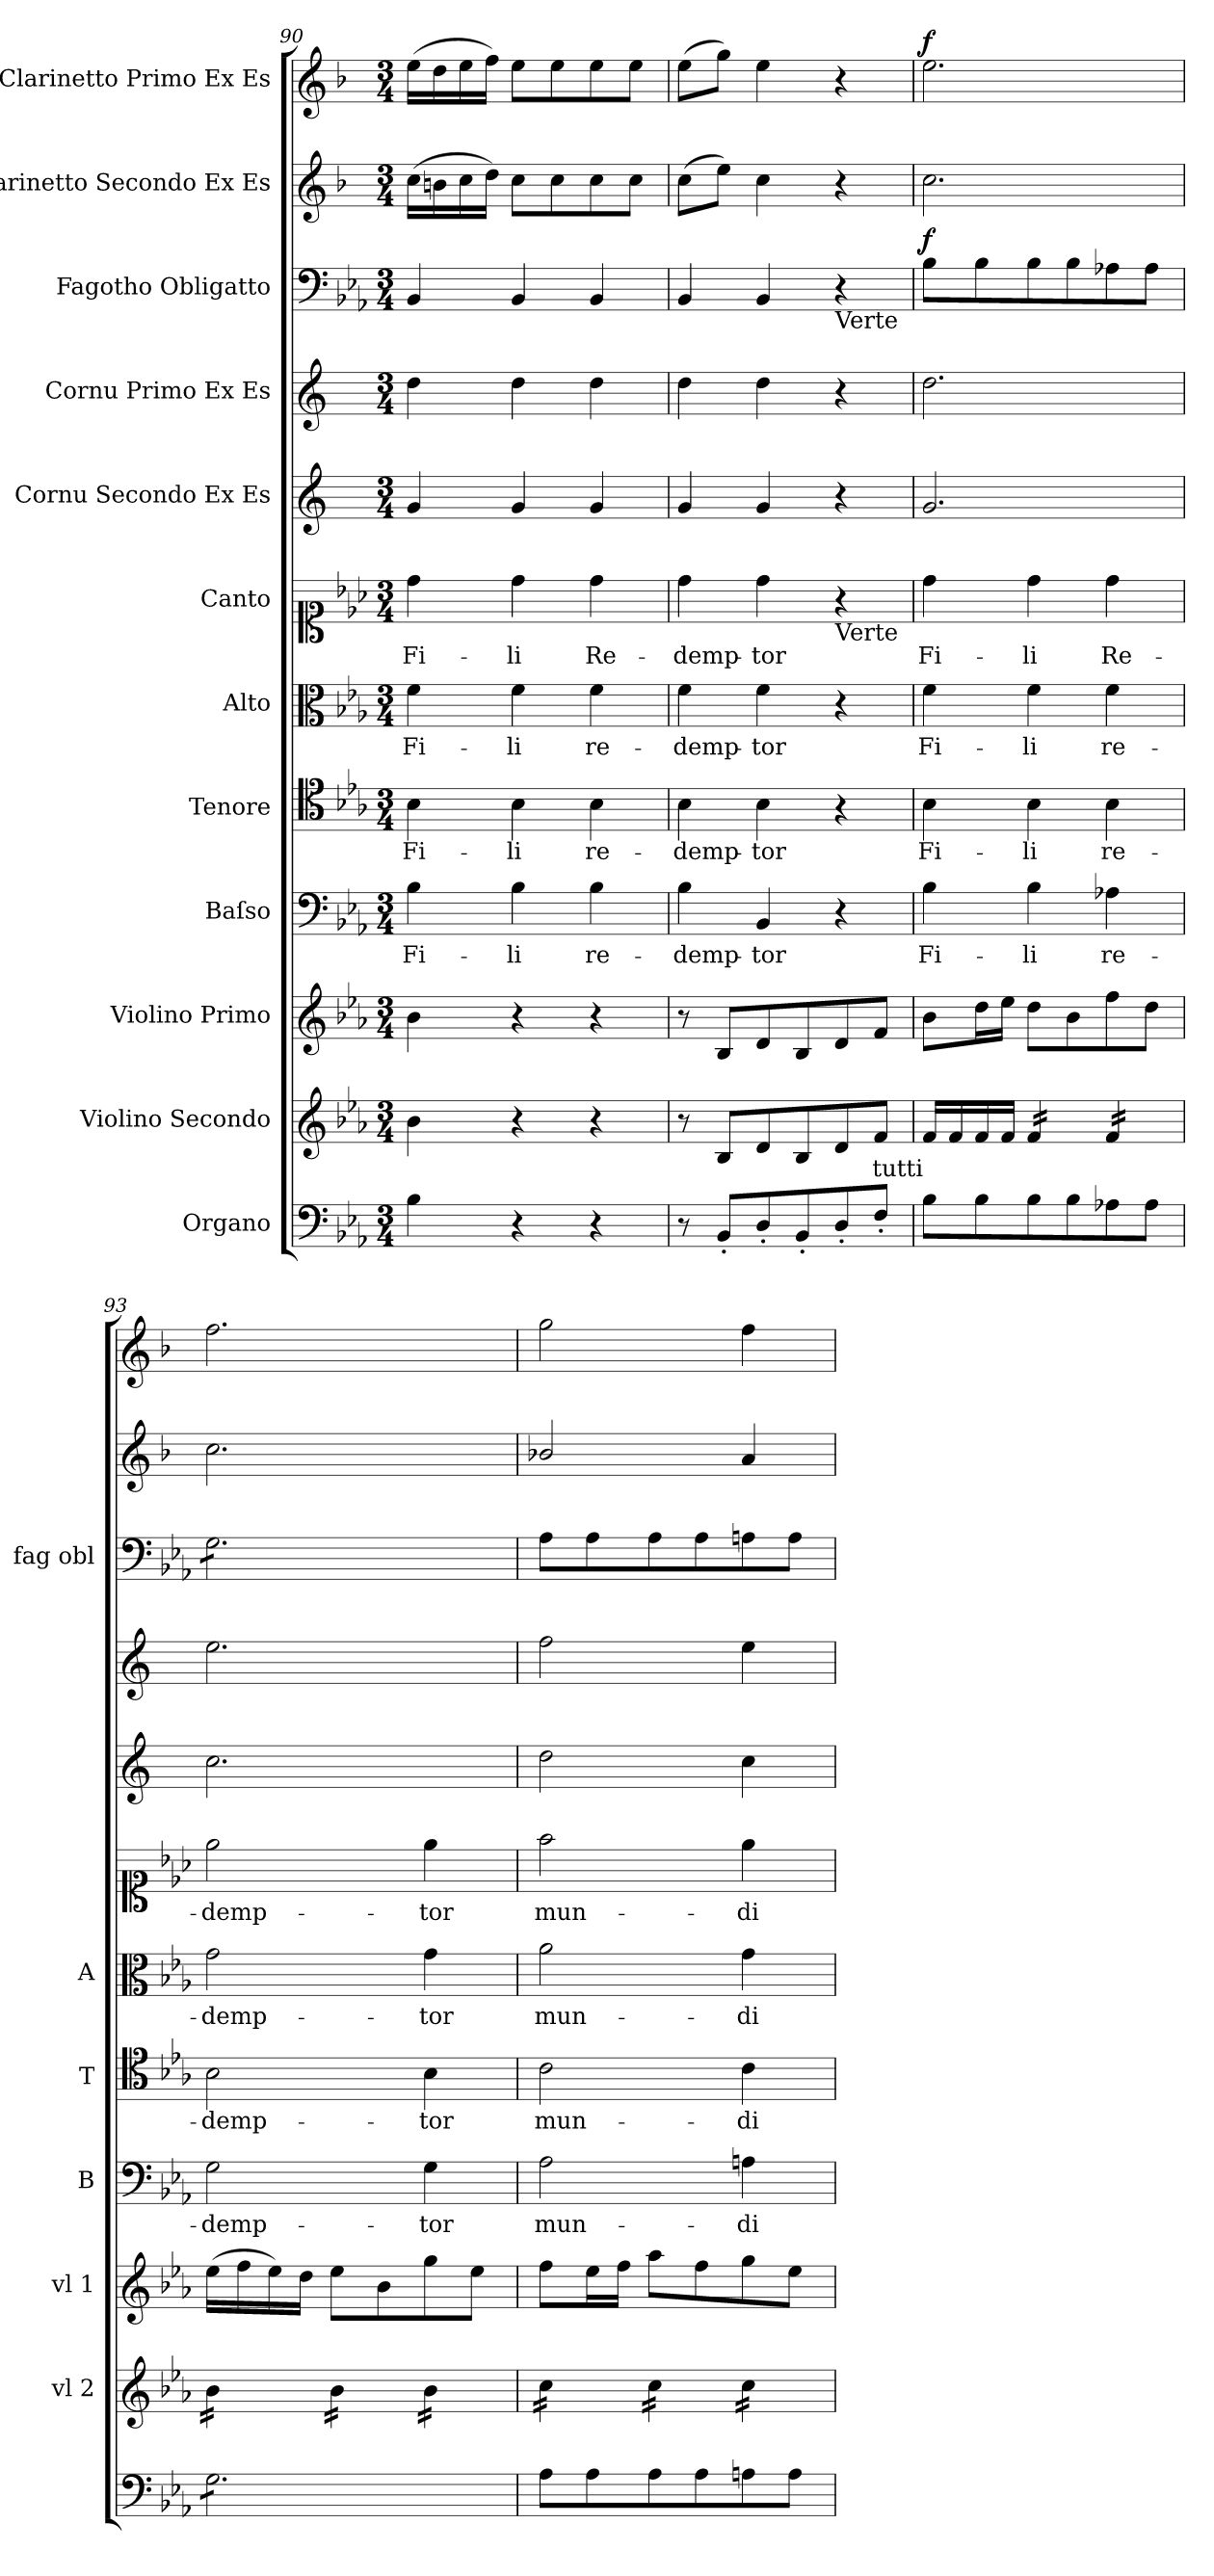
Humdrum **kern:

**kern	**kern	**kern	**kern	**text	**kern	**text	**kern	**text	**kern	**text	**kern	**dynam	**kern	**dynam	**kern	**dynam	**kern	**dynam	**kern	**dynam
*part12	*part11	*part10	*part9	*part9	*part8	*part8	*part7	*part7	*part6	*part6	*part5	*part5	*part4	*part4	*part3	*part3	*part2	*part2	*part1	*part1
*staff12	*staff11	*staff10	*staff9	*staff9	*staff8	*staff8	*staff7	*staff7	*staff6	*staff6	*staff5	*staff5	*staff4	*staff4	*staff3	*staff3	*staff2	*staff2	*staff1	*staff1
*I"Organo	*I"Violino Secondo	*I"Violino Primo	*I"Baſso	*	*I"Tenore	*	*I"Alto	*	*I"Canto	*	*I"Cornu Secondo Ex Es	*	*I"Cornu Primo Ex Es	*	*I"Fagotho Obligatto	*	*I"Clarinetto Secondo Ex Es	*	*I"Clarinetto Primo Ex Es	*
*	*I'vl 2	*I'vl 1	*I'B	*	*I'T	*	*I'A	*	*	*	*	*	*	*	*I'fag obl	*	*	*	*	*
*clefF4	*clefG2	*clefG2	*clefF4	*	*clefC4	*	*clefC3	*	*clefC1	*	*clefG2	*	*clefG2	*	*clefF4	*	*clefG2	*	*clefG2	*
*	*	*	*	*	*	*	*	*	*	*	*ITrd-2c-3	*	*ITrd-2c-3	*	*	*	*ITrd1c2	*	*ITrd1c2	*
*k[b-e-a-]	*k[b-e-a-]	*k[b-e-a-]	*k[b-e-a-]	*	*k[b-e-a-]	*	*k[b-e-a-]	*	*k[b-e-a-]	*	*k[b-e-a-]	*	*k[b-e-a-]	*	*k[b-e-a-]	*	*k[b-e-a-]	*	*k[b-e-a-]	*
*M3/4	*M3/4	*M3/4	*M3/4	*	*M3/4	*	*M3/4	*	*M3/4	*	*M3/4	*	*M3/4	*	*M3/4	*	*M3/4	*	*M3/4	*
=90	=90	=90	=90	=90	=90	=90	=90	=90	=90	=90	=90	=90	=90	=90	=90	=90	=90	=90	=90	=90
!	!	!	!	!LO:LY:i	!	!	!	!LO:LY:i	!	!LO:LY:i	!	!	!	!	!	!	!	!	!	!
4B-\	4b-\	4b-\	4B-\	Fi-	4B-\	Fi-	4f\	Fi-	4dd\	Fi-	4b-/	.	4ff\	.	4BB-/	.	(16b-\LL	.	(16dd\LL	.
.	.	.	.	.	.	.	.	.	.	.	.	.	.	.	.	.	16an\	.	16cc\	.
.	.	.	.	.	.	.	.	.	.	.	.	.	.	.	.	.	16b-\	.	16dd\	.
.	.	.	.	.	.	.	.	.	.	.	.	.	.	.	.	.	16cc\JJ)	.	16ee-\JJ)	.
!	!	!	!	!LO:LY:i	!	!	!	!LO:LY:i	!	!LO:LY:i	!	!	!	!	!	!	!	!	!	!
4r	4r	4r	4B-\	-li	4B-\	-li	4f\	-li	4dd\	-li	4b-/	.	4ff\	.	4BB-/	.	8b-\L	.	8dd\L	.
.	.	.	.	.	.	.	.	.	.	.	.	.	.	.	.	.	8b-\	.	8dd\	.
!	!	!	!	!LO:LY:i	!	!	!	!LO:LY:i	!	!LO:LY:i	!	!	!	!	!	!	!	!	!	!
4r	4r	4r	4B-\	re-	4B-\	re-	4f\	re-	4dd\	Re-	4b-/	.	4ff\	.	4BB-/	.	8b-\	.	8dd\	.
.	.	.	.	.	.	.	.	.	.	.	.	.	.	.	.	.	8b-\J	.	8dd\J	.
=91	=91	=91	=91	=91	=91	=91	=91	=91	=91	=91	=91	=91	=91	=91	=91	=91	=91	=91	=91	=91
!	!	!	!	!LO:LY:i	!	!	!	!LO:LY:i	!	!LO:LY:i	!	!	!	!	!	!	!	!	!	!
8r	8r	8r	4B-\	-demp-	4B-\	-demp-	4f\	-demp-	4dd\	-demp-	4b-/	.	4ff\	.	4BB-/	.	(8b-\L	.	(8dd\L	.
8BB-'/L	8B-/L	8B-/L	.	.	.	.	.	.	.	.	.	.	.	.	.	.	8dd\J)	.	8ff\J)	.
!	!	!	!	!LO:LY:i	!	!	!	!LO:LY:i	!	!LO:LY:i	!	!	!	!	!	!	!	!	!	!
8D'/	8d/	8d/	4BB-/	-tor	4B-\	-tor	4f\	-tor	4dd\	-tor	4b-/	.	4ff\	.	4BB-/	.	4b-\	.	4dd\	.
8BB-'/	8B-/	8B-/	.	.	.	.	.	.	.	.	.	.	.	.	.	.	.	.	.	.
!	!	!	!	!	!	!	!	!	!	!	!	!	!	!	!LO:TX:b:t=Verte	!	!	!	!	!
!	!	!	!	!	!	!	!	!	!LO:TX:b:t=Verte	!	!	!	!	!	!	!	!	!	!	!
8D'/	8d/	8d/	4r	.	4r	.	4r	.	4r	.	4r	.	4r	.	4r	.	4r	.	4r	.
8F'/J	8f/J	8f/J	.	.	.	.	.	.	.	.	.	.	.	.	.	.	.	.	.	.
=92	=92	=92	=92	=92	=92	=92	=92	=92	=92	=92	=92	=92	=92	=92	=92	=92	=92	=92	=92	=92
!LO:TX:a:rj:t=tutti	!	!	!	!	!	!	!	!	!	!	!	!	!	!	!	!	!	!	!	!
!	!	!	!	!LO:LY:i	!	!LO:LY:i	!	!LO:LY:i	!	!	!	!LO:DY:a	!	!LO:DY:a	!	!LO:DY:a	!	!LO:DY:a	!	!LO:DY:a
8B-\L	16f/LL	8b-\L	4B-\	Fi-	4B-\	Fi-	4f\	Fi-	4dd\	Fi-	2.b-/	f&colon;	2.ff\	for	8B-\L	f	2.b-\	f&colon;	2.dd\	f
.	16f/	.	.	.	.	.	.	.	.	.	.	.	.	.	.	.	.	.	.	.
8B-\	16f/	16dd\L	.	.	.	.	.	.	.	.	.	.	.	.	8B-\	.	.	.	.	.
.	16f/JJ	16ee-\JJ	.	.	.	.	.	.	.	.	.	.	.	.	.	.	.	.	.	.
!	!	!	!	!LO:LY:i	!	!LO:LY:i	!	!LO:LY:i	!	!	!	!	!	!	!	!	!	!	!	!
*	*tremolo	*	*	*	*	*	*	*	*	*	*	*	*	*	*	*	*	*	*	*
8B-\	16f/LL	8dd\L	4B-\	-li	4B-\	-li	4f\	-li	4dd\	-li	.	.	.	.	8B-\	.	.	.	.	.
.	16f/	.	.	.	.	.	.	.	.	.	.	.	.	.	.	.	.	.	.	.
8B-\	16f/	8b-\	.	.	.	.	.	.	.	.	.	.	.	.	8B-\	.	.	.	.	.
.	16f/JJ	.	.	.	.	.	.	.	.	.	.	.	.	.	.	.	.	.	.	.
!	!	!	!	!LO:LY:i	!	!LO:LY:i	!	!LO:LY:i	!	!	!	!	!	!	!	!	!	!	!	!
8A-X\	16f/LL	8ff\	4A-X\	re-	4B-\	re-	4f\	re-	4dd\	Re-	.	.	.	.	8A-X\	.	.	.	.	.
.	16f/	.	.	.	.	.	.	.	.	.	.	.	.	.	.	.	.	.	.	.
8A-\J	16f/	8dd\J	.	.	.	.	.	.	.	.	.	.	.	.	8A-\J	.	.	.	.	.
.	16f/JJ	.	.	.	.	.	.	.	.	.	.	.	.	.	.	.	.	.	.	.
=93	=93	=93	=93	=93	=93	=93	=93	=93	=93	=93	=93	=93	=93	=93	=93	=93	=93	=93	=93	=93
!	!	!	!	!LO:LY:i	!	!LO:LY:i	!	!LO:LY:i	!	!	!	!	!	!	!	!	!	!	!	!
*tremolo	*	*	*	*	*	*	*	*	*	*	*	*	*	*	*	*	*	*	*	*
*	*	*	*	*	*	*	*	*	*	*	*	*	*	*	*tremolo	*	*	*	*	*
8G\L	16b-\LL	(16ee-\LL	2G\	-demp-	2B-\	-demp-	2g\	-demp-	2ee-\	-demp-	2.ee-\	.	2.gg\	.	8G\L	.	2.b-\	.	2.ee-\	.
.	16b-\	16ff\	.	.	.	.	.	.	.	.	.	.	.	.	.	.	.	.	.	.
8G\	16b-\	16ee-\)	.	.	.	.	.	.	.	.	.	.	.	.	8G\	.	.	.	.	.
.	16b-\JJ	16dd\JJ	.	.	.	.	.	.	.	.	.	.	.	.	.	.	.	.	.	.
8G\	16b-\LL	8ee-\L	.	.	.	.	.	.	.	.	.	.	.	.	8G\	.	.	.	.	.
.	16b-\	.	.	.	.	.	.	.	.	.	.	.	.	.	.	.	.	.	.	.
8G\	16b-\	8b-\	.	.	.	.	.	.	.	.	.	.	.	.	8G\	.	.	.	.	.
.	16b-\JJ	.	.	.	.	.	.	.	.	.	.	.	.	.	.	.	.	.	.	.
!	!	!	!	!LO:LY:i	!	!LO:LY:i	!	!LO:LY:i	!	!	!	!	!	!	!	!	!	!	!	!
8G\	16b-\LL	8gg\	4G\	-tor	4B-\	-tor	4g\	-tor	4ee-\	-tor	.	.	.	.	8G\	.	.	.	.	.
.	16b-\	.	.	.	.	.	.	.	.	.	.	.	.	.	.	.	.	.	.	.
8G\J	16b-\	8ee-\J	.	.	.	.	.	.	.	.	.	.	.	.	8G\J	.	.	.	.	.
*	*	*	*	*	*	*	*	*	*	*	*	*	*	*	*Xtremolo	*	*	*	*	*
*Xtremolo	*	*	*	*	*	*	*	*	*	*	*	*	*	*	*	*	*	*	*	*
.	16b-\JJ	.	.	.	.	.	.	.	.	.	.	.	.	.	.	.	.	.	.	.
=94	=94	=94	=94	=94	=94	=94	=94	=94	=94	=94	=94	=94	=94	=94	=94	=94	=94	=94	=94	=94
8A-\L	16cc\LL	8ff\L	2A-\	mun-	2c\	mun-	2a-\	mun-	2ff\	mun-	2ff\	.	2aa-\	.	8A-\L	.	2a-X/	.	2ff\	.
.	16cc\	.	.	.	.	.	.	.	.	.	.	.	.	.	.	.	.	.	.	.
8A-\	16cc\	16ee-\L	.	.	.	.	.	.	.	.	.	.	.	.	8A-\	.	.	.	.	.
.	16cc\JJ	16ff\JJ	.	.	.	.	.	.	.	.	.	.	.	.	.	.	.	.	.	.
8A-\	16cc\LL	8aa-\L	.	.	.	.	.	.	.	.	.	.	.	.	8A-\	.	.	.	.	.
.	16cc\	.	.	.	.	.	.	.	.	.	.	.	.	.	.	.	.	.	.	.
8A-\	16cc\	8ff\	.	.	.	.	.	.	.	.	.	.	.	.	8A-\	.	.	.	.	.
.	16cc\JJ	.	.	.	.	.	.	.	.	.	.	.	.	.	.	.	.	.	.	.
8An\	16cc\LL	8gg\	4An\	-di	4c\	-di	4g\	-di	4ee-\	-di	4ee-\	.	4gg\	.	8An\	.	4g/	.	4ee-\	.
.	16cc\	.	.	.	.	.	.	.	.	.	.	.	.	.	.	.	.	.	.	.
8A\J	16cc\	8ee-\J	.	.	.	.	.	.	.	.	.	.	.	.	8A\J	.	.	.	.	.
.	16cc\JJ	.	.	.	.	.	.	.	.	.	.	.	.	.	.	.	.	.	.	.
*	*Xtremolo	*	*	*	*	*	*	*	*	*	*	*	*	*	*	*	*	*	*	*
=	=	=	=	=	=	=	=	=	=	=	=	=	=	=	=	=	=	=	=	=
*-	*-	*-	*-	*-	*-	*-	*-	*-	*-	*-	*-	*-	*-	*-	*-	*-	*-	*-	*-	*-
